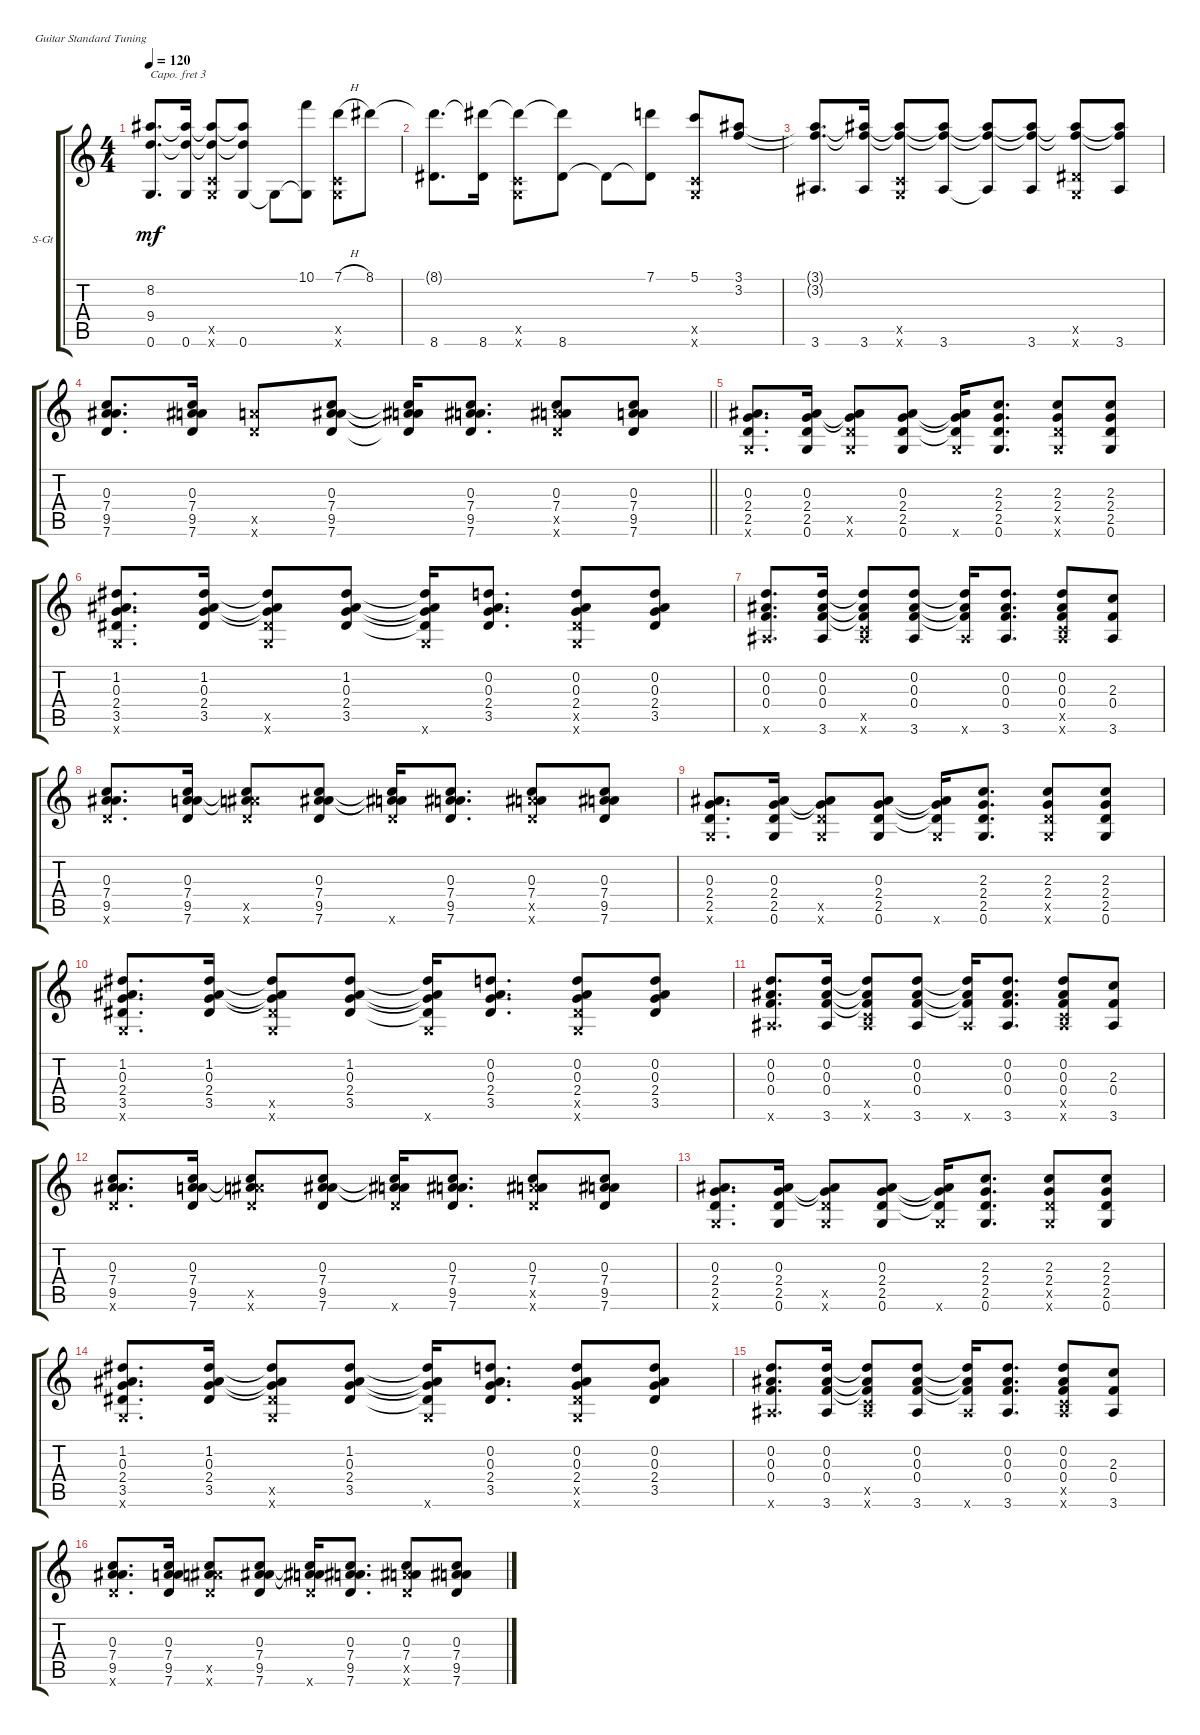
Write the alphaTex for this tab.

\defaultSystemsLayout 4
\bracketExtendMode groupsimilarinstruments
\firstSystemTrackNameOrientation horizontal
\otherSystemsTrackNameOrientation horizontal
\track ("Steel Guitar" "S-Gt") {instrument acousticguitarsteel}
\staff {score tabs}
\capo 3
\tuning (E4 B3 G3 D3 A2 E2)
\ts (4 4)
\tempo 120
\clef g2
\ks c
(0.6 9.4 8.2).8{d dy mf} (0.6 8.2{t} 9.4{t}).16 (0.6{x} 0.5{x} 8.2{t} 9.4{t}).8 (0.6 8.2{t} 9.4{t}).8 0.6{t}.8 (10.1 0.6{t}).8 (7.1{h} 0.6{x} 0.5{x}).8 8.1.8 |
(8.1{t} 8.6).8{d} (8.6 8.1{t}).16 (0.6{x} 0.5{x} 8.1{t}).8 (8.6 8.1{t}).8 8.6{t}.8 (7.1 8.6{t}).8 (5.1 0.6{x} 0.5{x}).8 (3.1 3.2).8 |
(3.1{t} 3.6 3.2{t}).8{d} (3.2{t} 3.1{t} 3.6).16 (0.6{x} 0.5{x} 3.1{t} 3.2{t}).8 (3.1{t} 3.2{t} 3.6).8 (3.1{t} 3.2{t} 3.6{t}).8 (3.6 3.2{t} 3.1{t}).8 (3.5{x} 0.6{x} 3.2{t} 3.1{t}).8 (3.6 3.2{t} 3.1{t}).8 |
\barLineRight lightlight
(9.5 0.3 7.4 7.6).8{d} (9.5 0.3 7.4 7.6).16 (9.5{x} 7.6{x}).8 (9.5 0.3 7.4 7.6).8 (9.5{t} 0.3{t} 7.4{t} 7.6{t}).16 (9.5 7.4 0.3 7.6).8{d} (9.5{x} 7.6{x} 7.4 0.3).8 (0.3 7.4 9.5 7.6).8 |
(0.6{x} 2.5 2.4 0.3).8{d} (0.3 2.4 2.5 0.6).16 (0.3{t} 2.4{t} 2.5{x} 0.6{x}).8 (0.6 2.4 2.5 0.3).8 (0.6{x} 2.4{t} 2.5{t} 0.3{t}).16 (0.6 2.5 2.4 2.3).8{d} (0.6{x} 2.5{x} 2.4 2.3).8 (0.6 2.5 2.4 2.3).8 |
(3.5 2.4 0.3 1.2 0.6{x}).8{d} (0.3 2.4 3.5 1.2).16 (0.3{t} 2.4{t} 3.5{x} 1.2{t} 0.6{x}).8 (2.4 3.5 0.3 1.2).8 (2.4{t} 3.5{t} 0.3{t} 1.2{t} 0.6{x}).16 (3.5 2.4 0.3 0.2).8{d} (3.5{x} 2.4 0.3 0.2 0.6{x}).8 (3.5 2.4 0.3 0.2).8 |
(3.6{x} 0.4 0.3 0.2).8{d} (0.3 0.4 3.6 0.2).16 (0.3{t} 0.4{t} 3.6{x} 0.2{t} 0.5{x}).8 (3.6 0.4 0.3 0.2).8 (3.6{x} 0.4{t} 0.3{t} 0.2{t}).16 (3.6 0.4 0.3 0.2).8{d} (3.6{x} 0.4 0.3 0.2 0.5{x}).8 (3.6 0.4 2.3).8 |
(7.6{x} 9.5 7.4 0.3).8{d} (0.3 7.4 9.5 7.6).16 (0.3{t} 7.4{t} 9.5{x} 7.6{x}).8 (7.6 7.4 9.5 0.3).8 (7.6{x} 7.4{t} 9.5{t} 0.3{t}).16 (7.6 9.5 7.4 0.3).8{d} (7.6{x} 9.5{x} 7.4 0.3).8 (7.6 9.5 7.4 0.3).8 |
(0.6{x} 2.5 2.4 0.3).8{d} (0.3 2.4 2.5 0.6).16 (0.3{t} 2.4{t} 2.5{x} 0.6{x}).8 (0.6 2.4 2.5 0.3).8 (0.6{x} 2.4{t} 2.5{t} 0.3{t}).16 (0.6 2.5 2.4 2.3).8{d} (0.6{x} 2.5{x} 2.4 2.3).8 (0.6 2.5 2.4 2.3).8 |
(3.5 2.4 0.3 1.2 0.6{x}).8{d} (0.3 2.4 3.5 1.2).16 (0.3{t} 2.4{t} 3.5{x} 1.2{t} 0.6{x}).8 (2.4 3.5 0.3 1.2).8 (2.4{t} 3.5{t} 0.3{t} 1.2{t} 0.6{x}).16 (3.5 2.4 0.3 0.2).8{d} (3.5{x} 2.4 0.3 0.2 0.6{x}).8 (3.5 2.4 0.3 0.2).8 |
(3.6{x} 0.4 0.3 0.2).8{d} (0.3 0.4 3.6 0.2).16 (0.3{t} 0.4{t} 3.6{x} 0.2{t} 0.5{x}).8 (3.6 0.4 0.3 0.2).8 (3.6{x} 0.4{t} 0.3{t} 0.2{t}).16 (3.6 0.4 0.3 0.2).8{d} (3.6{x} 0.4 0.3 0.2 0.5{x}).8 (3.6 0.4 2.3).8 |
(7.6{x} 9.5 7.4 0.3).8{d} (0.3 7.4 9.5 7.6).16 (0.3{t} 7.4{t} 9.5{x} 7.6{x}).8 (7.6 7.4 9.5 0.3).8 (7.6{x} 7.4{t} 9.5{t} 0.3{t}).16 (7.6 9.5 7.4 0.3).8{d} (7.6{x} 9.5{x} 7.4 0.3).8 (7.6 9.5 7.4 0.3).8 |
(0.6{x} 2.5 2.4 0.3).8{d} (0.3 2.4 2.5 0.6).16 (0.3{t} 2.4{t} 2.5{x} 0.6{x}).8 (0.6 2.4 2.5 0.3).8 (0.6{x} 2.4{t} 2.5{t} 0.3{t}).16 (0.6 2.5 2.4 2.3).8{d} (0.6{x} 2.5{x} 2.4 2.3).8 (0.6 2.5 2.4 2.3).8 |
(3.5 2.4 0.3 1.2 0.6{x}).8{d} (0.3 2.4 3.5 1.2).16 (0.3{t} 2.4{t} 3.5{x} 1.2{t} 0.6{x}).8 (2.4 3.5 0.3 1.2).8 (2.4{t} 3.5{t} 0.3{t} 1.2{t} 0.6{x}).16 (3.5 2.4 0.3 0.2).8{d} (3.5{x} 2.4 0.3 0.2 0.6{x}).8 (3.5 2.4 0.3 0.2).8 |
(3.6{x} 0.4 0.3 0.2).8{d} (0.3 0.4 3.6 0.2).16 (0.3{t} 0.4{t} 3.6{x} 0.2{t} 0.5{x}).8 (3.6 0.4 0.3 0.2).8 (3.6{x} 0.4{t} 0.3{t} 0.2{t}).16 (3.6 0.4 0.3 0.2).8{d} (3.6{x} 0.4 0.3 0.2 0.5{x}).8 (3.6 0.4 2.3).8 |
(7.6{x} 9.5 7.4 0.3).8{d} (0.3 7.4 9.5 7.6).16 (0.3{t} 7.4{t} 9.5{x} 7.6{x}).8 (7.6 7.4 9.5 0.3).8 (7.6{x} 7.4{t} 9.5{t} 0.3{t}).16 (7.6 9.5 7.4 0.3).8{d} (7.6{x} 9.5{x} 7.4 0.3).8 (7.6 9.5 7.4 0.3).8
